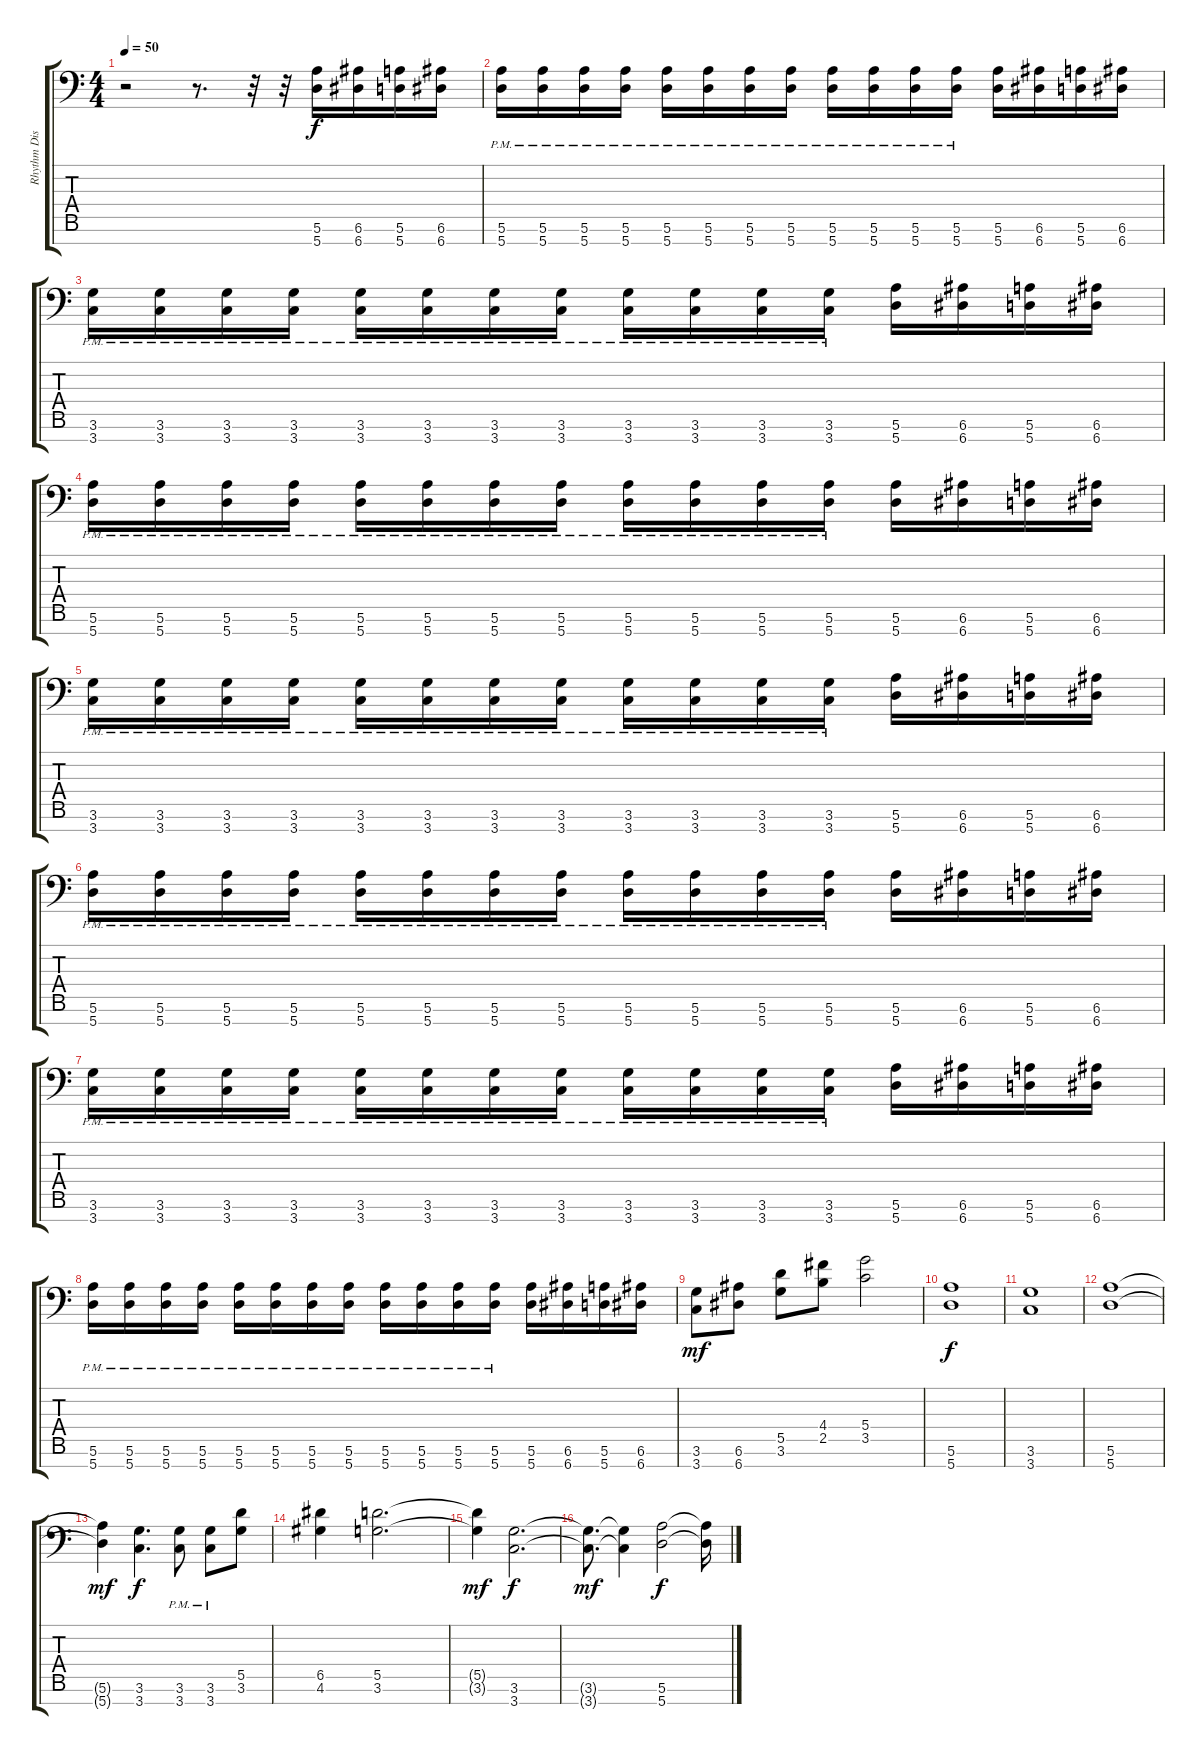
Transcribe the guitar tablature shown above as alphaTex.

\track ("Rhythm Distortion Guitar" "Rhythm Dis") {instrument distortionguitar}
\staff {score tabs}
\tuning (E4 B3 G3 D3 A2 E2 A1) {hide}
\ts (4 4)
\tempo 50
\clef f4
\ks c
r.2{dy mf} r.8{d} r.32 r.32 (5.6 5.7).16{dy f} (6.6 6.7).16 (5.6 5.7).16 (6.6 6.7).16 |
(5.6{pm} 5.7{pm}).16 (5.6{pm} 5.7{pm}).16 (5.6{pm} 5.7{pm}).16 (5.6{pm} 5.7{pm}).16 (5.6{pm} 5.7{pm}).16 (5.6{pm} 5.7{pm}).16 (5.6{pm} 5.7{pm}).16 (5.6{pm} 5.7{pm}).16 (5.6{pm} 5.7{pm}).16 (5.6{pm} 5.7{pm}).16 (5.6{pm} 5.7{pm}).16 (5.6{pm} 5.7{pm}).16 (5.6 5.7).16 (6.6 6.7).16 (5.6 5.7).16 (6.6 6.7).16 |
(3.6{pm} 3.7{pm}).16 (3.6{pm} 3.7{pm}).16 (3.6{pm} 3.7{pm}).16 (3.6{pm} 3.7{pm}).16 (3.6{pm} 3.7{pm}).16 (3.6{pm} 3.7{pm}).16 (3.6{pm} 3.7{pm}).16 (3.6{pm} 3.7{pm}).16 (3.6{pm} 3.7{pm}).16 (3.6{pm} 3.7{pm}).16 (3.6{pm} 3.7{pm}).16 (3.6{pm} 3.7{pm}).16 (5.6 5.7).16 (6.6 6.7).16 (5.6 5.7).16 (6.6 6.7).16 |
(5.6{pm} 5.7{pm}).16 (5.6{pm} 5.7{pm}).16 (5.6{pm} 5.7{pm}).16 (5.6{pm} 5.7{pm}).16 (5.6{pm} 5.7{pm}).16 (5.6{pm} 5.7{pm}).16 (5.6{pm} 5.7{pm}).16 (5.6{pm} 5.7{pm}).16 (5.6{pm} 5.7{pm}).16 (5.6{pm} 5.7{pm}).16 (5.6{pm} 5.7{pm}).16 (5.6{pm} 5.7{pm}).16 (5.6 5.7).16 (6.6 6.7).16 (5.6 5.7).16 (6.6 6.7).16 |
(3.6{pm} 3.7{pm}).16 (3.6{pm} 3.7{pm}).16 (3.6{pm} 3.7{pm}).16 (3.6{pm} 3.7{pm}).16 (3.6{pm} 3.7{pm}).16 (3.6{pm} 3.7{pm}).16 (3.6{pm} 3.7{pm}).16 (3.6{pm} 3.7{pm}).16 (3.6{pm} 3.7{pm}).16 (3.6{pm} 3.7{pm}).16 (3.6{pm} 3.7{pm}).16 (3.6{pm} 3.7{pm}).16 (5.6 5.7).16 (6.6 6.7).16 (5.6 5.7).16 (6.6 6.7).16 |
(5.6{pm} 5.7{pm}).16 (5.6{pm} 5.7{pm}).16 (5.6{pm} 5.7{pm}).16 (5.6{pm} 5.7{pm}).16 (5.6{pm} 5.7{pm}).16 (5.6{pm} 5.7{pm}).16 (5.6{pm} 5.7{pm}).16 (5.6{pm} 5.7{pm}).16 (5.6{pm} 5.7{pm}).16 (5.6{pm} 5.7{pm}).16 (5.6{pm} 5.7{pm}).16 (5.6{pm} 5.7{pm}).16 (5.6 5.7).16 (6.6 6.7).16 (5.6 5.7).16 (6.6 6.7).16 |
(3.6{pm} 3.7{pm}).16 (3.6{pm} 3.7{pm}).16 (3.6{pm} 3.7{pm}).16 (3.6{pm} 3.7{pm}).16 (3.6{pm} 3.7{pm}).16 (3.6{pm} 3.7{pm}).16 (3.6{pm} 3.7{pm}).16 (3.6{pm} 3.7{pm}).16 (3.6{pm} 3.7{pm}).16 (3.6{pm} 3.7{pm}).16 (3.6{pm} 3.7{pm}).16 (3.6{pm} 3.7{pm}).16 (5.6 5.7).16 (6.6 6.7).16 (5.6 5.7).16 (6.6 6.7).16 |
(5.6{pm} 5.7{pm}).16 (5.6{pm} 5.7{pm}).16 (5.6{pm} 5.7{pm}).16 (5.6{pm} 5.7{pm}).16 (5.6{pm} 5.7{pm}).16 (5.6{pm} 5.7{pm}).16 (5.6{pm} 5.7{pm}).16 (5.6{pm} 5.7{pm}).16 (5.6{pm} 5.7{pm}).16 (5.6{pm} 5.7{pm}).16 (5.6{pm} 5.7{pm}).16 (5.6{pm} 5.7{pm}).16 (5.6 5.7).16 (6.6 6.7).16 (5.6 5.7).16 (6.6 6.7).16 |
(3.6 3.7).8{dy mf} (6.6 6.7).8 (5.5 3.6).8 (4.4 2.5).8 (5.4 3.5).2 |
(5.6 5.7).1{dy f} |
(3.6 3.7).1 |
(5.6 5.7).1 |
(5.6{t} 5.7{t}).4{dy mf} (3.6 3.7).4{d dy f} (3.6{pm} 3.7{pm}).8 (3.6{pm} 3.7{pm}).8 (5.5 3.6).8 |
(6.5 4.6).4 (5.5 3.6).2{d} |
(5.5{t} 3.6{t}).4{dy mf} (3.6 3.7).2{d dy f} |
(3.6{t} 3.7{t}).8{d dy mf} (3.6{t} 3.7{t}).4 (5.6 5.7).2{dy f} (5.6{t} 5.7{t}).16
